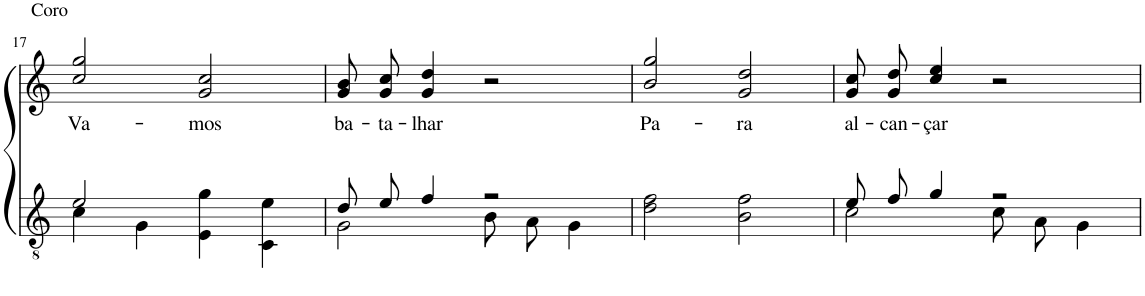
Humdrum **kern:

**kern	**kern	**text
*part2	*part1	*part1
*staff2	*staff1	*staff1
*I"Parte III e IV	*I"Parte I e II	*
!!LO:PB:g=z
*clefGv2	*clefG2	*
*Trd3c5	*Trd3c5	*
*k[]	*k[]	*
*M4/4	*M4/4	*
=17	=17	=17
*^	*	*
!	!	!LO:TX:a:t=Coro	!
!	!	!	!LO:LY:b
2e/	4c\	2cc/ 2gg/	Va-
.	4G\	.	.
!	!	!	!LO:LY:b
2ryy	4E\ 4g\	2g/ 2cc/	-mos
.	4C\ 4e\	.	.
=18	=18	=18	=18
!	!	!	!LO:LY:b
8d/L	2G\	8g/ 8b/L	ba-
!	!	!	!LO:LY:b
8e/J	.	8g/ 8cc/J	-ta-
!	!	!	!LO:LY:b
4f/	.	4g/ 4dd/	-lhar
2r	8B\L	2r	.
.	8A\J	.	.
.	4G\	.	.
=19	=19	=19	=19
!	!	!	!LO:LY:b
*v	*v	*	*
2d\ 2f\	2b/ 2gg/	Pa-
!	!	!LO:LY:b
2B\ 2f\	2g/ 2dd/	-ra
=20	=20	=20
*^	*	*
!	!	!	!LO:LY:b
8e/L	2c\	8g\ 8cc\L	al-
!	!	!	!LO:LY:b
8f/J	.	8g\ 8dd\J	-can-
!	!	!	!LO:LY:b
4g/	.	4cc/ 4ee/	-çar
2r	8c\L	2r	.
.	8A\J	.	.
.	4G\	.	.
*v	*v	*	*
=	=	=
*-	*-	*-
